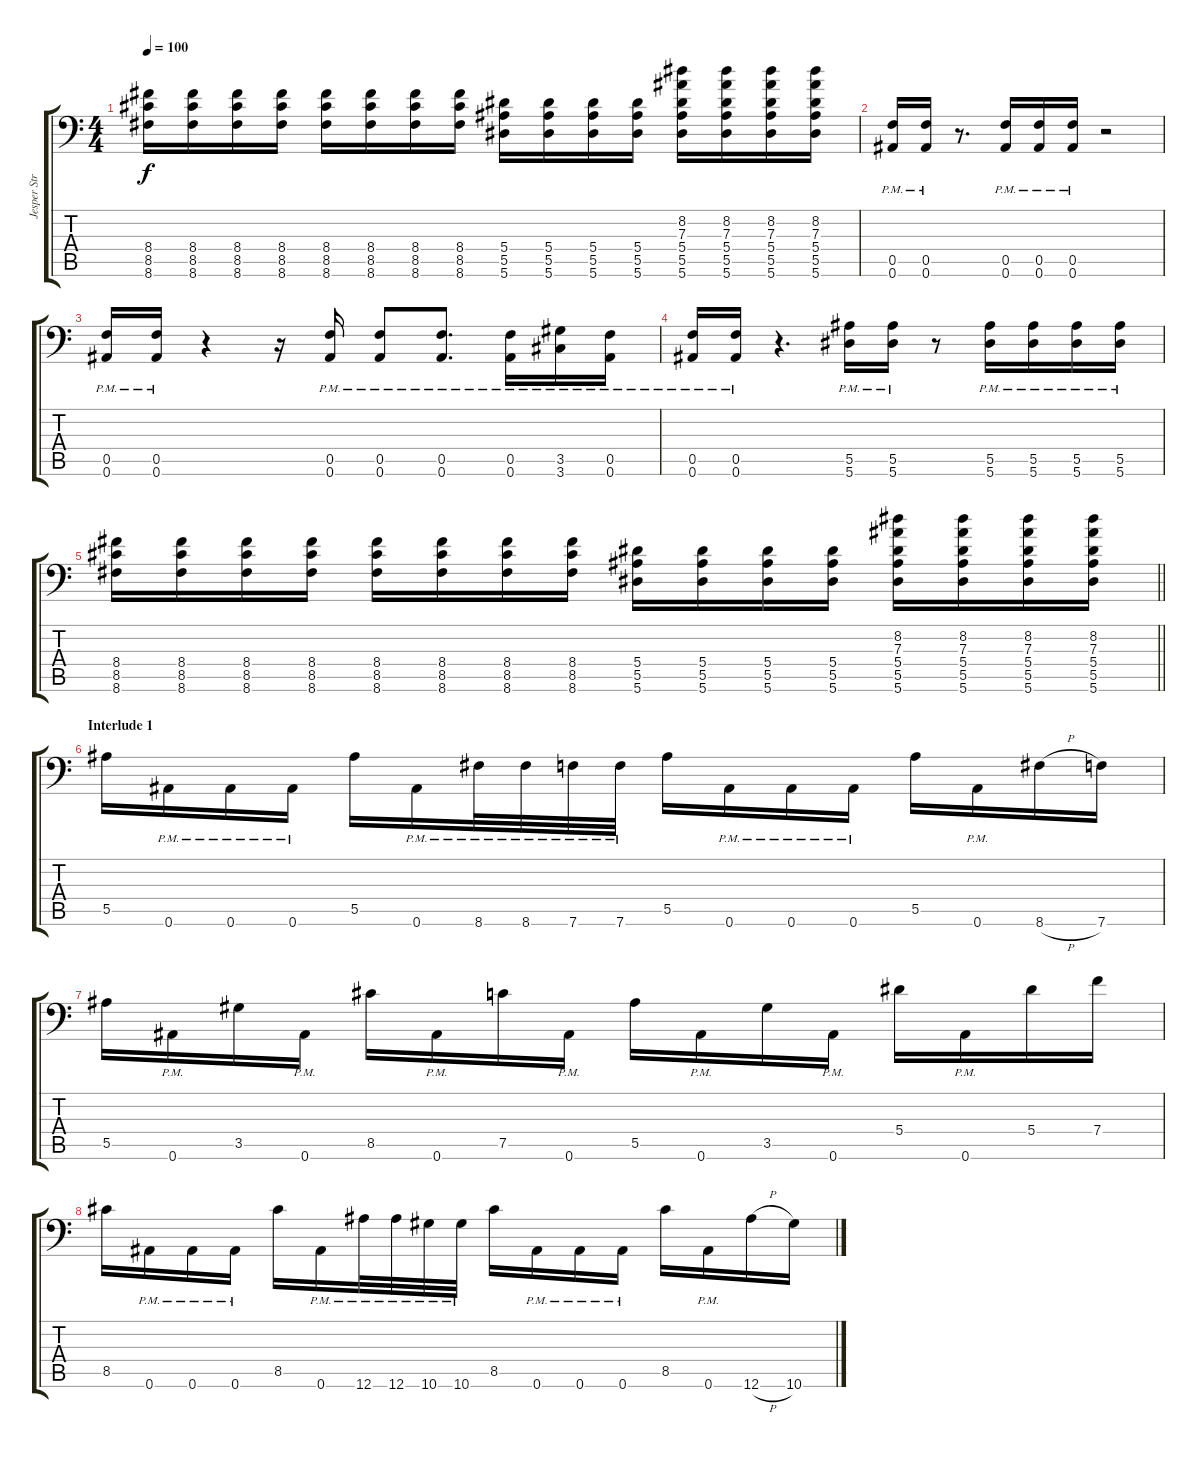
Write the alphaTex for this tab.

\track ("Jesper Strömblad" "Jesper Str") {instrument distortionguitar}
\staff {score tabs}
\tuning (C4 G3 Eb3 Bb2 F2 Bb1) {hide}
\ts (4 4)
\tempo 100
\clef f4
\ks c
(8.4 8.5 8.6).16{dy f} (8.4 8.5 8.6).16 (8.4 8.5 8.6).16 (8.4 8.5 8.6).16 (8.4 8.5 8.6).16 (8.4 8.5 8.6).16 (8.4 8.5 8.6).16 (8.4 8.5 8.6).16 (5.4 5.5 5.6).16 (5.4 5.5 5.6).16 (5.4 5.5 5.6).16 (5.4 5.5 5.6).16 (8.2 7.3 5.4 5.5 5.6).16 (8.2 7.3 5.4 5.5 5.6).16 (8.2 7.3 5.4 5.5 5.6).16 (8.2 7.3 5.4 5.5 5.6).16 |
(0.5{pm} 0.6{pm}).16 (0.5{pm} 0.6{pm}).16 r.8{d} (0.5{pm} 0.6{pm}).16 (0.5{pm} 0.6{pm}).16 (0.5{pm} 0.6{pm}).16 r.2 |
(0.5{pm} 0.6{pm}).16 (0.5{pm} 0.6{pm}).16 r.4 r.16 (0.5{pm} 0.6{pm}).16 (0.5{pm} 0.6{pm}).8 (0.5{pm} 0.6{pm}).8{d} (0.5{pm} 0.6{pm}).16 (3.5{pm} 3.6{pm}).16 (0.5{pm} 0.6{pm}).16 |
(0.5{pm} 0.6{pm}).16 (0.5{pm} 0.6{pm}).16 r.4{d} (5.5{pm} 5.6{pm}).16 (5.5{pm} 5.6{pm}).16 r.8 (5.5{pm} 5.6{pm}).16 (5.5{pm} 5.6{pm}).16 (5.5{pm} 5.6{pm}).16 (5.5{pm} 5.6{pm}).16 |
\barLineRight lightlight
(8.4 8.5 8.6).16 (8.4 8.5 8.6).16 (8.4 8.5 8.6).16 (8.4 8.5 8.6).16 (8.4 8.5 8.6).16 (8.4 8.5 8.6).16 (8.4 8.5 8.6).16 (8.4 8.5 8.6).16 (5.4 5.5 5.6).16 (5.4 5.5 5.6).16 (5.4 5.5 5.6).16 (5.4 5.5 5.6).16 (8.2 7.3 5.4 5.5 5.6).16 (8.2 7.3 5.4 5.5 5.6).16 (8.2 7.3 5.4 5.5 5.6).16 (8.2 7.3 5.4 5.5 5.6).16 |
\section ("" "Interlude 1")
5.5.16{volume 5} 0.6{pm}.16 0.6{pm}.16 0.6{pm}.16 5.5.16 0.6{pm}.16 8.6{pm}.32 8.6{pm}.32 7.6{pm}.32 7.6{pm}.32 5.5.16 0.6{pm}.16 0.6{pm}.16 0.6{pm}.16 5.5.16 0.6{pm}.16 8.6{h}.16 7.6.16 |
5.5.16 0.6{pm}.16 3.5.16 0.6{pm}.16 8.5.16 0.6{pm}.16 7.5.16 0.6{pm}.16 5.5.16 0.6{pm}.16 3.5.16 0.6{pm}.16 5.4.16 0.6{pm}.16 5.4.16 7.4.16 |
8.5.16 0.6{pm}.16 0.6{pm}.16 0.6{pm}.16 8.5.16 0.6{pm}.16 12.6{pm}.32 12.6{pm}.32 10.6{pm}.32 10.6{pm}.32 8.5.16 0.6{pm}.16 0.6{pm}.16 0.6{pm}.16 8.5.16 0.6{pm}.16 12.6{h}.16 10.6.16
